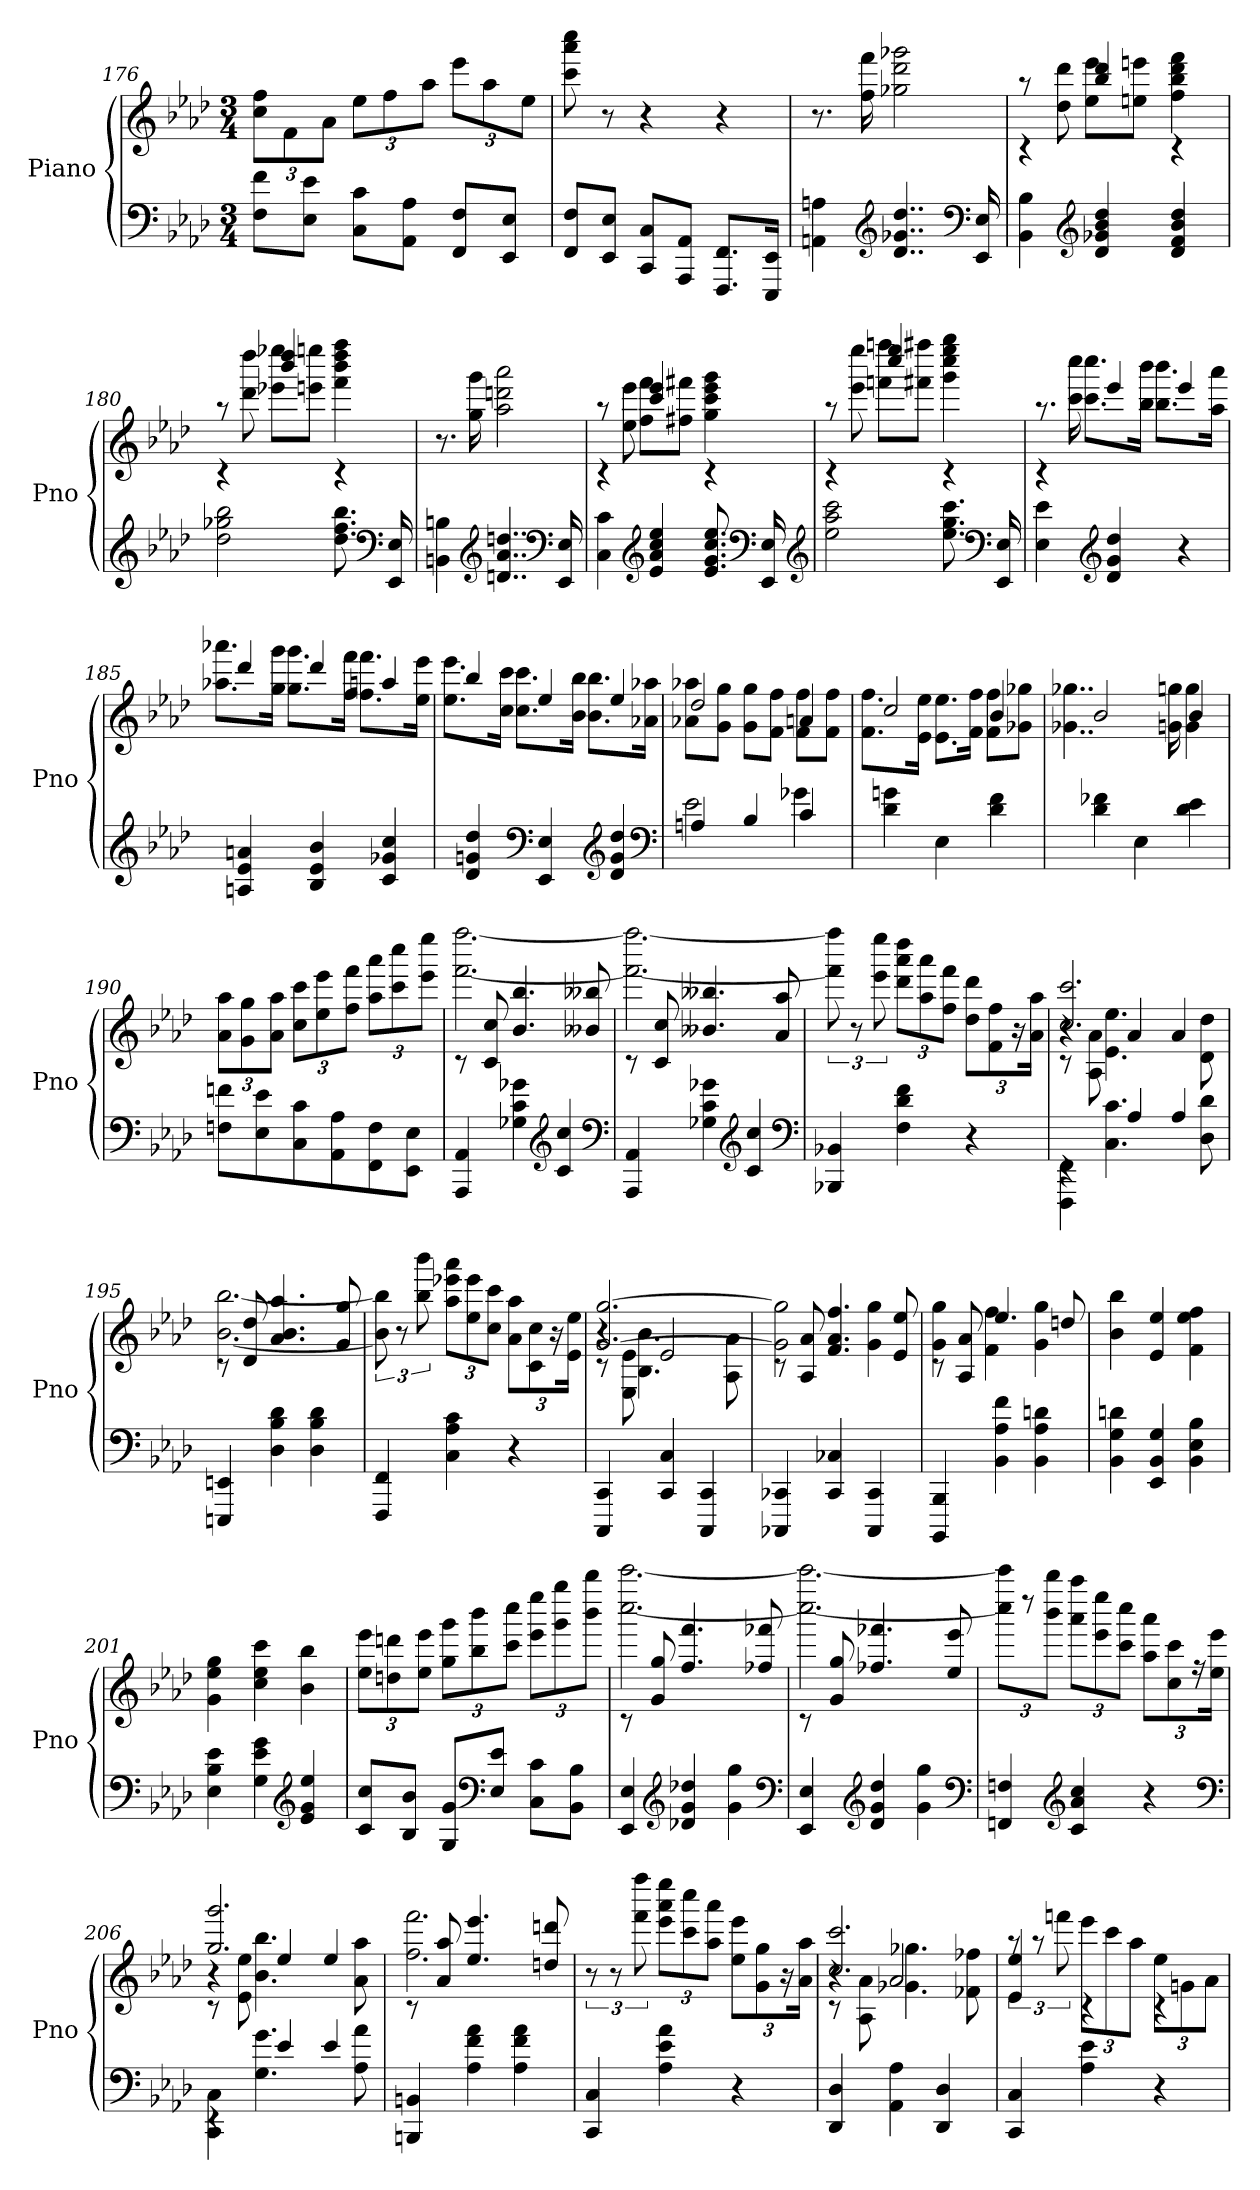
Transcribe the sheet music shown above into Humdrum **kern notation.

**kern	**kern
*part1	*part1
*staff2	*staff1
*I"Piano	*
*I'Pno	*
*clefF4	*clefG2
*k[b-e-a-d-]	*k[b-e-a-d-]
*M3/4	*M3/4
=176	=176
8F 8fL	12cc 12ffL
.	12f
8E- 8e-J	.
.	12a-J
8C 8cL	12ee-L
.	12ff
8AA- 8A-J	.
.	12aa-J
8FF 8FL	12eee-L
.	12aa-
8EE- 8E-J	.
.	12ee-J
=177	=177
8FF 8FL	8ccc 8aaa- 8cccc
8EE- 8E-J	8r
8CC 8CL	4r
8AAA- 8AA-J	.
8.FFF 8.FFL	4r
16EEE- 16EE-Jk	.
=178	=178
4AAn 4An	8.r
.	16ff 16fff
*clefG2	*
4..d- 4..g-X 4..dd-	2gg-X 2ddd- 2ggg-X
*clefF4	*
16EE- 16E-	.
=179	=179
*	*^
4BB- 4B-	4rc	8raa
.	.	8dd- 8ddd-
*clefG2	*	*
4d- 4g-X 4b- 4dd-	4bb- 4ddd-	8ee- 8eee-L
.	.	8een 8eeenJ
4d- 4f 4b- 4dd-	4rc	4ff 4bb- 4ddd- 4fff
=180	=180	=180
2dd- 2gg-X 2bb-	4rc	8raa
.	.	8ddd- 8dddd-
.	4bbb- 4dddd-	8eee-X 8eeee-XL
.	.	8eeen 8eeeenJ
8.dd- 8.ff 8.bb-	4rc	4fff 4bbb- 4dddd- 4ffff
*clefF4	*	*
16EE- 16E-	.	.
*	*v	*v
=181	=181
4BBn 4Bn	8.r
.	16gg 16ggg
*clefG2	*
4..dn 4..a- 4..ddn	2aa- 2dddn 2aaa-
*clefF4	*
16EE- 16E-	.
=182	=182
*	*^
4C 4c	4rc	8raa
.	.	8ee- 8eee-
*clefG2	*	*
4e- 4a- 4cc 4ee-	4ccc 4eee-	8ff 8fffL
.	.	8ff#X 8fff#XJ
8.e- 8.g 8.cc 8.ee-	4rc	4gg 4ccc 4eee- 4ggg
*clefF4	*	*
16EE- 16E-	.	.
*clefG2	*	*
=183	=183	=183
2ee- 2aa- 2ccc	4rc	8raa
.	.	8eee- 8eeee-
.	4cccc 4eeee-	8fffn 8ffffnL
.	.	8fff#X 8ffff#XJ
8.ee- 8.gg 8.ccc	4rc	4ggg 4cccc 4eeee- 4gggg
*clefF4	*	*
16EE- 16E-	.	.
=184	=184	=184
4E- 4e-	4rc	8.raa
.	.	16ccc 16cccc
*clefG2	*	*
4d- 4g 4dd-	4eee-	8.ccc 8.ccccL
.	.	16bb- 16bbb-Jk
4r	4eee-	8.bb- 8.bbb-L
.	.	16aa- 16aaa-Jk
=185	=185	=185
4An 4e- 4an	4ddd-	8.aa-X 8.aaa-XL
.	.	16gg 16gggJk
4B- 4e- 4b-	4ddd-	8.gg 8.gggL
.	.	16ff 16fffJk
4c 4g-X 4cc	4aan	8.ff 8.fffL
.	.	16ee- 16eee-Jk
=186	=186	=186
4d- 4gn 4dd-	4bb-	8.ee- 8.eee-L
.	.	16cc 16cccJk
*clefF4	*	*
4EE- 4E-	4ee-	8.cc 8.cccL
.	.	16b- 16bb-Jk
*clefG2	*	*
4d- 4g 4dd-	4ee-	8.b- 8.bb-L
.	.	16a-X 16aa-XJk
*clefF4	*	*
=187	=187	=187
*^	*	*
4An	2e-	2dd-	8a-X 8aa-XL
.	.	.	8g 8ggJ
4B-	.	.	8g 8ggL
.	.	.	8f 8ffJ
4c	4g-X	4an	8f 8ffL
.	.	.	8f 8ffJ
*v	*v	*	*
=188	=188	=188
4d- 4gn	2cc	8.f 8.ffL
.	.	16e- 16ee-Jk
4E-	.	8.e- 8.ee-L
.	.	16f 16ffJk
4d- 4f	4b-	8f 8ffL
.	.	8g-X 8gg-XJ
=189	=189	=189
4d- 4f-X	2b-	4..g-X 4..gg-X
4E-	.	.
.	.	16gn 16ggn
4d- 4e-	4b-	4g 4gg
*	*v	*v
=190	=190
8Fn 8fnL	12a- 12aa-L
.	12g 12gg
8E- 8e-	.
.	12a- 12aa-J
8C 8c	12cc 12cccL
.	12ee- 12eee-
8AA- 8A-	.
.	12ff 12fffJ
8FF 8F	12aa- 12aaa-L
.	12ccc 12cccc
8EE- 8E-J	.
.	12eee- 12eeee-J
=191	=191
*	*^
4AAA- 4AA-	8rc	[2.fff [2.ffff
.	8c 8cc	.
4G-X 4c 4g-X	4.b- 4.bb-	.
*clefG2	*	*
4c 4cc	.	.
.	8b--X 8bb--X	.
*clefF4	*	*
=192	=192	=192
4AAA- 4AA-	8rc	2.fff_ 2.ffff_
.	8c 8cc	.
4G-X 4c 4g-X	4.b--X 4.bb--X	.
*clefG2	*	*
4c 4cc	.	.
.	8a- 8aa-	.
*	*v	*v
*clefF4	*
=193	=193
4BBB-X 4BB-X	12fff] 12ffff]
.	12r
.	12eee- 12eeee-
4F 4d- 4f	12ddd- 12aaa- 12dddd-L
.	12aa- 12aaa-
.	12ff 12fffJ
4r	12dd- 12ddd-L
.	12f 12ff
.	24r
.	24a- 24aa-Jk
=194	=194
*^	*^
*	*	*	*^
4rEE	4FFF 4FF	4r	8rc	2.cc 2.ccc
.	.	.	8A- 8a-	.
4A-	4.C 4.c	4a-	4.e- 4.ee-	.
4A-	.	4a-	.	.
.	8D- 8d-	.	8d- 8dd-	.
*v	*v	*	*	*
*	*	*v	*v
=195	=195	=195
4EEEn 4EEn	8rc	[2.b- [2.bb-
.	8d- 8dd-	.
4D- 4B- 4d-	4.a- 4.b- 4.aa-	.
4D- 4B- 4d-	.	.
.	8g 8gg	.
*	*v	*v
=196	=196
4FFF 4FF	12b-] 12bb-]
.	12r
.	12bb- 12bbb-
4C 4A- 4c	12aa- 12eee-X 12aaa-L
.	12ee- 12eee-
.	12cc 12cccJ
4r	12a- 12aa-L
.	12c 12cc
.	24r
.	24e- 24ee-Jk
=197	=197
*	*^
*	*	*^
4CCC 4CC	4r	8rc	[2.g [2.gg
.	.	8E- 8e-	.
4CC 4C	2e-	4.B- 4.b-	.
4CCC 4CC	.	.	.
.	.	8A- 8a-	.
*	*	*v	*v
=198	=198	=198
4CCC-X 4CC-X	8rc	2g] 2gg]
.	8A- 8a-	.
4CC- 4C-X	4.f 4.a- 4.ff	.
4CCC- 4CC-	.	4g 4gg
.	8e- 8ee-	.
=199	=199	=199
4BBBB- 4BBB-	8rc	4g 4gg
.	8A- 8a-	.
4BB- 4A- 4f	4.ee-	4f 4ff
4BB- 4A- 4dn	.	4g 4gg
.	8ddn	.
*	*v	*v
=200	=200
4BB- 4G 4dn	4b- 4bb-
4EE- 4BB- 4G	4e- 4ee-
4BB- 4E- 4B-	4f 4ee- 4ff
=201	=201
4E- 4B- 4e-	4g 4ee- 4gg
4G 4e- 4g	4cc 4ee- 4ccc
*clefG2	*
4e- 4g 4ee-	4b- 4bb-
=202	=202
8c 8ccL	12ee- 12eee-L
.	12ddn 12dddn
8B- 8b-J	.
.	12ee- 12eee-J
8G 8gL	12gg 12gggL
.	12bb- 12bbb-
*clefF4	*
8E- 8e-J	.
.	12ccc 12ccccJ
8C 8cL	12eee- 12eeee-L
.	12ggg 12gggg
8BB- 8B-J	.
.	12bbb- 12bbbb-J
=203	=203
*	*^
4EE- 4E-	8rc	[2.cccc [2.ccccc
.	8g 8gg	.
*clefG2	*	*
4d-X 4g 4dd-X	4.ff 4.fff	.
4g 4gg	.	.
.	8ff-X 8fff-X	.
*clefF4	*	*
=204	=204	=204
4EE- 4E-	8rc	2.cccc_ 2.ccccc_
.	8g 8gg	.
*clefG2	*	*
4d- 4g 4dd-	4.ff-X 4.fff-X	.
4g 4gg	.	.
.	8ee- 8eee-	.
*	*v	*v
*clefF4	*
=205	=205
4FFn 4Fn	12cccc] 12ccccc]L
.	12r
.	12bbb- 12bbbb-J
*clefG2	*
4c 4a- 4cc	12aaa- 12aaaa-L
.	12eee- 12eeee-
.	12ccc 12ccccJ
4r	12aa- 12aaa-L
.	12cc 12ccc
.	24r
.	24ee- 24eee-Jk
*clefF4	*
=206	=206
*^	*^
*	*	*	*^
4rEE	4CC 4C	4r	8rc	2.gg 2.ggg
.	.	.	8e- 8ee-	.
4e-	4.G 4.g	4ee-	4.b- 4.bb-	.
4e-	.	4ee-	.	.
.	8A- 8a-	.	8a- 8aa-	.
*v	*v	*	*	*
*	*	*v	*v
=207	=207	=207
4BBBn 4BBn	8rc	2.ff 2.fff
.	8a- 8aa-	.
4A- 4f 4a-	4.ee- 4.eee-	.
4A- 4f 4a-	.	.
.	8ddn 8dddn	.
*	*v	*v
=208	=208
4CC 4C	12r
.	12r
.	12fff 12ffff
4A- 4e- 4a-	12eee- 12aaa- 12eeee-L
.	12ccc 12cccc
.	12aa- 12aaa-J
4r	12ee- 12eee-L
.	12g 12gg
.	24r
.	24a- 24aa-Jk
=209	=209
*	*^
*	*	*^
4DD- 4D-	4r	8rc	2.cc 2.ccc
.	.	8A- 8a-	.
4AA- 4A-	2a-	4.g-X 4.gg-X	.
4DD- 4D-	.	.	.
.	.	8f-X 8ff-X	.
*	*	*v	*v
=210	=210	=210
4CC 4C	4e- 4ee-	12raa
.	.	12raa
.	.	12fffn
4A- 4e-	4rc	12eee-L
.	.	12ccc
.	.	12aa-J
4r	4rc	12ee-L
.	.	12gn
.	.	12a-J
*	*v	*v
=	=
*-	*-
